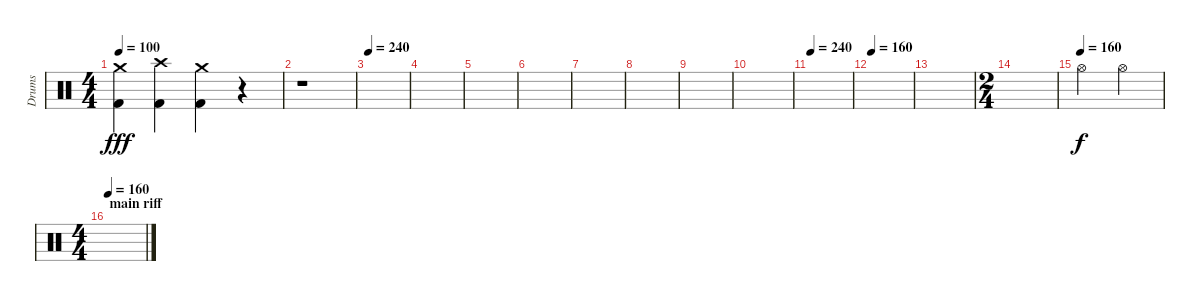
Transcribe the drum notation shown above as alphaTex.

\track ("Drums" "Drums") {instrument percussion}
\staff {score}
\articulation defaults
\ts (4 4)
\tempo 100
\clef neutral
\ks c
("Kick (hit) 2" "Crash medium (hit)").4{dy fff balance 4} ("Kick (hit) 2" "Crash high (hit)").4{balance 12} ("Kick (hit) 2" "Crash medium (hit)").4{balance 8} r.4 |
r.1 |
\tempo 240
|
|
|
|
|
|
|
|
\tempo 240
|
\tempo 160
|
|
\ts (2 4)
|
\tempo (160)
"Hi-Hat (open)".4{dy f balance 8} "Hi-Hat (open)".4 |
\ts (4 4)
\section ("" "main riff")
\tempo 160
